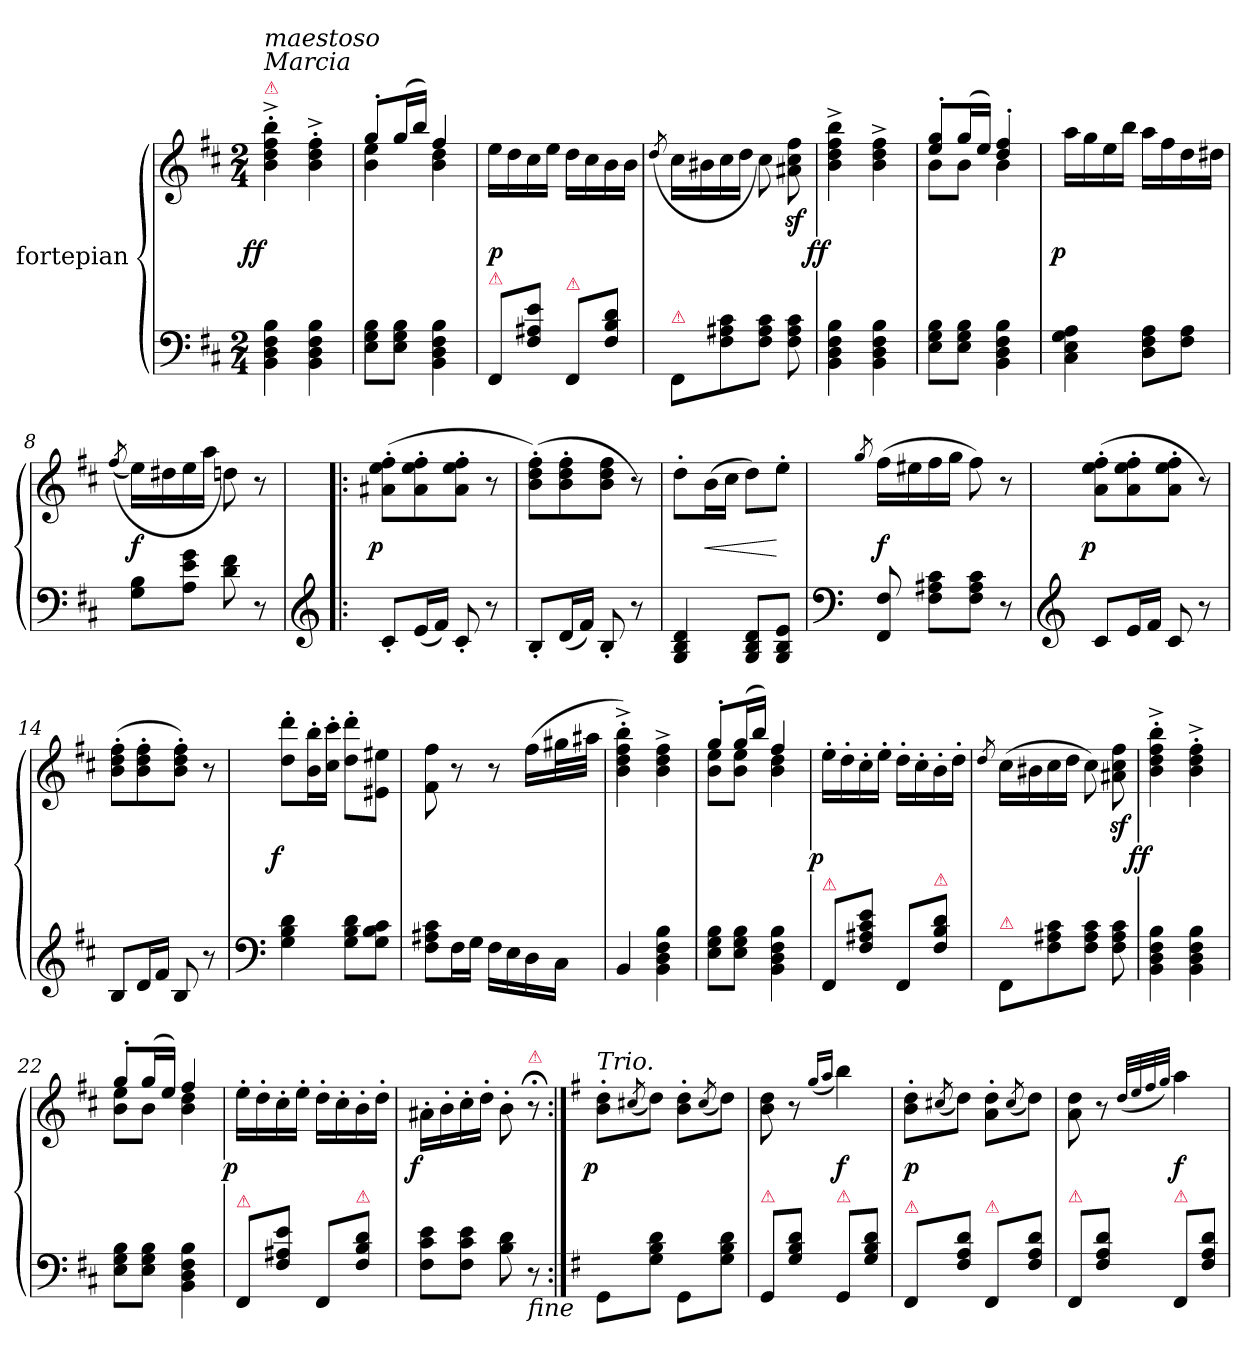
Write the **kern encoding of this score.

**kern	**kern	**dynam
*part2	*part1	*part1
*staff2	*staff1	*staff1
*I"fortepian	*I"fortepian	*
*clefF4	*clefG2	*
*k[f#c#]	*k[f#c#]	*
*M2/4	*M2/4	*
=1	=1	=1
!	!LO:TX:a:color=crimson:t=⚠	!
!	!LO:TX:a:i:t=Marcia	!
!	!LO:TX:a:i:t=maestoso	!
!	!	!LO:DY:rj
4BB\ 4D\ 4F#\ 4B\	4b'^<\ 4dd'^<\ 4ff#'^<\ 4bb'^<\	ff
4BB\ 4D\ 4F#\ 4B\	4b'^<\ 4dd'^<\ 4ff#'^<\	.
=2	=2	=2
*	*^	*
8E\ 8G\ 8B\L	8gg'/L	4b\ 4ee\	.
8E\ 8G\ 8B\J	(16gg/L	.	.
.	16bb/JJ)	.	.
4BB\ 4D\ 4F#\ 4B\	4ff#/	4b\ 4dd\	.
=3	=3	=3	=3
!LO:TX:a:color=crimson:t=⚠	!	!	!
*	*v	*v	*
8FF#/L	16ee\LL	p
.	16dd\	.
8F#\ 8A#X\ 8e\J	16cc#\	.
.	16ee\JJ	.
!LO:TX:a:color=crimson:t=⚠	!	!
8FF#/L	16dd\LL	.
.	16cc#\	.
8F#\ 8B\ 8d\J	16b\	.
.	16b\JJ	.
=4	=4	=4
.	(>8qdd/	.
!LO:TX:a:color=crimson:t=⚠	!	!
8FF#/L	16cc#\LL	.
.	16b#X\	.
8F#\ 8A#X\ 8c#\	16cc#\	.
.	16dd\JJ	.
8F#\ 8A#\ 8c#\J	8cc#\)	.
8F#\ 8A#\ 8c#\	8a#Xz\ 8cc#z\ 8ff#z\	.
=5	=5	=5
!	!	!LO:DY:rj
4BB\ 4D\ 4F#\ 4B\	4b^<\ 4dd^<\ 4ff#^<\ 4bb^<\	ff
4BB\ 4D\ 4F#\ 4B\	4b^<\ 4dd^<\ 4ff#^<\	.
=6	=6	=6
*	*^	*
8E\ 8G\ 8B\L	8ee'/ 8gg'/L	8b\L	.
8E\ 8G\ 8B\J	(16gg/L	8b\J	.
.	16ee/JJ)	.	.
4BB\ 4D\ 4F#\ 4B\	4dd'/ 4ff#'/	4b\	.
=7	=7	=7	=7
!	!	!	!LO:DY:rj
*	*v	*v	*
4C#\ 4E\ 4G\ 4A\	16aa\LL	p
.	16gg\	.
.	16ee\	.
.	16bb\JJ	.
8D\ 8F#\ 8A\L	16aa\LL	.
.	16ff#\	.
8F#\ 8A\J	16dd\	.
.	16dd#X\JJ	.
=8	=8	=8
.	((>8qff#/	.
8G\ 8B\L	16ee\LL)	f
.	16dd#X\	.
8A\ 8e\ 8g\J	16ee\	.
.	16aa\JJ	.
8d\ 8f#\	8ddn\)	.
8r	8r	.
=9!|:	=9!|:	=9!|:
*clefG2	*	*
!	!	!LO:DY:rj
8c#'/L	(8a#X'\ 8ee'\ 8ff#'\L	p
(16e/L	8a#'\ 8ee'\ 8ff#'\	.
16f#/JJ)	.	.
8c#'/	8a#'\ 8ee'\ 8ff#'\J	.
8r	8r	.
=10	=10	=10
8B'/L	(8b'\ 8dd'\ 8ff#'\L)	.
(16d/L	8b'\ 8dd'\ 8ff#'\	.
16f#/JJ)	.	.
8B'/	8b\ 8dd\ 8ff#\J	.
8r	8r)	.
=11	=11	=11
4G/ 4B/ 4d/	8dd'\L	.
!	!	!LO:HP:b
.	(16b\L	<
.	16cc#\JJ	.
8G/ 8B/ 8d/L	8dd\L)	.
8G/ 8B/ 8e/J	8ee'\J	[
=12	=12	=12
*clefF4	*	*
.	8qgg/	.
8FF#/ 8F#/	(16ff#\LL	f
.	16ee#X\	.
8F#\ 8A#X\ 8c#\L	16ff#\	.
.	16gg\JJ	.
8F#\ 8A#\ 8c#\J	8ff#\)	.
8r	8r	.
=13	=13	=13
*clefG2	*	*
!	!	!LO:DY:rj
8c#/L	(8a'\ 8ee'\ 8ff#'\L	p
16e/L	8a'\ 8ee'\ 8ff#'\	.
16f#/JJ	.	.
8c#/	8a'\ 8ee'\ 8ff#'\J	.
8r	8r)	.
=14	=14	=14
8B/L	(8b'\ 8dd'\ 8ff#'\L	.
16d/L	8b'\ 8dd'\ 8ff#'\	.
16f#/JJ	.	.
8B/	8b'\ 8dd'\ 8ff#'\J)	.
8r	8r	.
=15	=15	=15
*clefF4	*	*
!	!	!LO:DY:rj
4G\ 4B\ 4d\	8dd'\ 8ddd'\L	f
.	16b'\ 16bb'\L	.
.	16cc#'\ 16ccc#'\JJ	.
8G\ 8B\ 8d\L	8dd'\ 8ddd'\L	.
8G\ 8B\ 8c#\J	8e#X\ 8ee#X\J	.
=16	=16	=16
8F#\ 8A#X\ 8c#\L	8f#\ 8ff#\	.
16F#\L	8r	.
16G\JJ	.	.
16F#\LL	8r	.
16E\	.	.
16D\	(16ff#\LL	.
16C#\JJ	32gg#X\L	.
.	32aa#X\JJJ	.
=17	=17	=17
4BB/	4b'^<\ 4dd'^<\ 4ff#'^<\ 4bb'^<\)	.
4BB\ 4D\ 4F#\ 4B\	4b^<\ 4dd^<\ 4ff#^<\	.
=18	=18	=18
*	*^	*
8E\ 8G\ 8B\L	8gg'/L	8b\ 8ee\L	.
8E\ 8G\ 8B\J	(16gg/L	8b\ 8ee\J	.
.	16bb/JJ)	.	.
4BB\ 4D\ 4F#\ 4B\	4ff#/	4b\ 4dd\	.
=19	=19	=19	=19
!LO:TX:a:color=crimson:t=⚠	!	!	!
!	!	!	!LO:DY:rj
*	*v	*v	*
8FF#/L	16ee'\LL	p
.	16dd'\	.
8F#\ 8A#X\ 8c#\ 8e\J	16cc#'\	.
.	16ee'\JJ	.
8FF#/L	16dd'\LL	.
.	16cc#'\	.
!LO:TX:a:color=crimson:t=⚠	!	!
8F#\ 8B\ 8d\J	16b'\	.
.	16dd'\JJ	.
=20	=20	=20
.	8qdd/	.
!LO:TX:a:color=crimson:t=⚠	!	!
8FF#/L	(16cc#\LL	.
.	16b#X\	.
8F#\ 8A#X\ 8c#\	16cc#\	.
.	16dd\JJ	.
8F#\ 8A#\ 8c#\J	8cc#\)	.
8F#\ 8A#\ 8c#\	8a#Xz\ 8cc#z\ 8ff#z\	.
=21	=21	=21
!	!	!LO:DY:rj
4BB\ 4D\ 4F#\ 4B\	4b'^<\ 4dd'^<\ 4ff#'^<\ 4bb'^<\	ff
4BB\ 4D\ 4F#\ 4B\	4b'^<\ 4dd'^<\ 4ff#'^<\	.
=22	=22	=22
*	*^	*
8E\ 8G\ 8B\L	8gg'/	8b\ 8ee\L	.
8E\ 8G\ 8B\J	(16gg/L	8b\J	.
.	16ee/JJ)	.	.
4BB\ 4D\ 4F#\ 4B\	4ff#/	4b\ 4dd\	.
=23	=23	=23	=23
!LO:TX:a:color=crimson:t=⚠	!	!	!
!	!	!	!LO:DY:rj
*	*v	*v	*
8FF#/L	16ee'\LL	p
.	16dd'\	.
8F#\ 8A#X\ 8e\J	16cc#'\	.
.	16ee'\JJ	.
8FF#/L	16dd'\LL	.
.	16cc#'\	.
!LO:TX:a:color=crimson:t=⚠	!	!
8F#\ 8B\ 8d\J	16b'\	.
.	16dd'\JJ	.
=24	=24	=24
!	!	!LO:DY:rj
8F#\ 8c#\ 8e\L	16a#X'\LL	f
.	16b'\	.
8F#\ 8c#\ 8e\J	16cc#'\	.
.	16dd'\JJ	.
8B\ 8d\	8b'\	.
!	!LO:TX:a:color=crimson:t=⚠	!
!LO:TX:b:i:t=fine	!	!
8r	8r;<	.
=25:|!	=25:|!	=25:|!
*k[f#]	*k[f#]	*
!	!LO:TX:a:i:t=Trio.	!
!	!	!LO:DY:rj
8GG\L	8b'\ 8dd'\L	p
.	(>8qcc#X/	.
8G\ 8B\ 8d\J	8dd\J)	.
8GG\L	8b'\ 8dd'\L	.
.	(>8qcc#/	.
8G\ 8B\ 8d\J	8dd\J)	.
=26	=26	=26
!LO:TX:a:color=crimson:t=⚠	!	!
8GG/L	8b\ 8dd\	.
8G\ 8B\ 8d\J	8r	.
.	(16qqgg/LL	.
.	16qqaa/JJ	.
!LO:TX:a:color=crimson:t=⚠	!	!
8GG/L	4bb\)	f
8G\ 8B\ 8d\J	.	.
=27	=27	=27
!LO:TX:a:color=crimson:t=⚠	!	!
8FF#/L	8b'\ 8dd'\L	p
.	(>8qcc#X/	.
8F#\ 8A\ 8d\J	8dd\J)	.
!LO:TX:a:color=crimson:t=⚠	!	!
8FF#/L	8a'\ 8dd'\L	.
.	(>8qcc#/	.
8F#\ 8A\ 8d\J	8dd\J)	.
=28	=28	=28
!LO:TX:a:color=crimson:t=⚠	!	!
8FF#/L	8a\ 8dd\	.
8F#\ 8A\ 8d\J	8r	.
.	(32qqdd/LLL	.
.	32qqee/	.
.	32qqff#/	.
.	32qqgg/JJJ)	.
!LO:TX:a:color=crimson:t=⚠	!	!
8FF#/L	4aa\	f
8F#\ 8A\ 8d\J	.	.
=	=	=
*-	*-	*-
